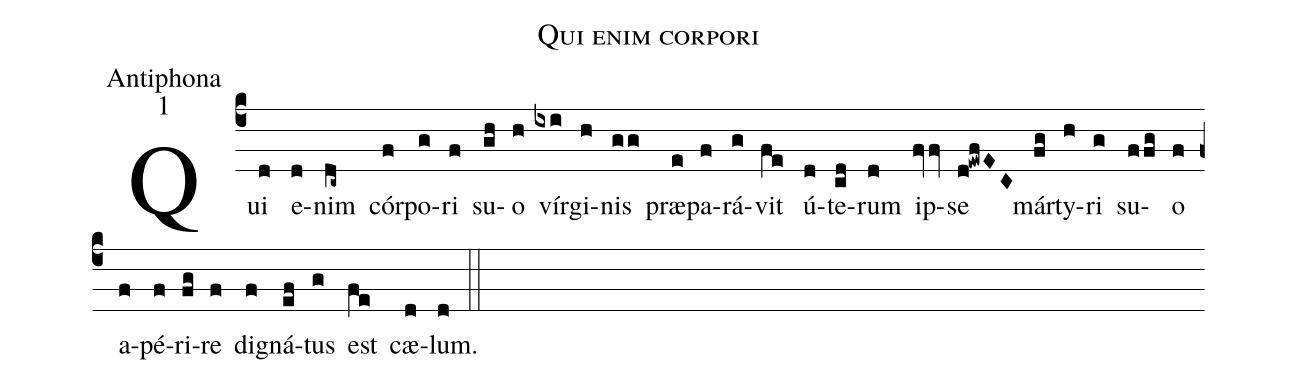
name:Qui enim corpori;
office-part:Antiphona;
mode:1;
%%
(c4)Qui(d) e(d)nim(dc~) cór(f)po(g)ri(f) su(gh)o(h) vír(ixi)gi(h)nis(gg) præ(e)pa(f)rá(g)vit(fe) ú(d)te(cd)rum(d) ip(fvfv)se(d@ewfEC) már(fg)ty(h)ri(g) su(ffg)o(f) a(f)pé(f)ri(fg)re(f) di(f)gná(ef)tus(g) est(fe) cæ(d)lum.(d) (::)
